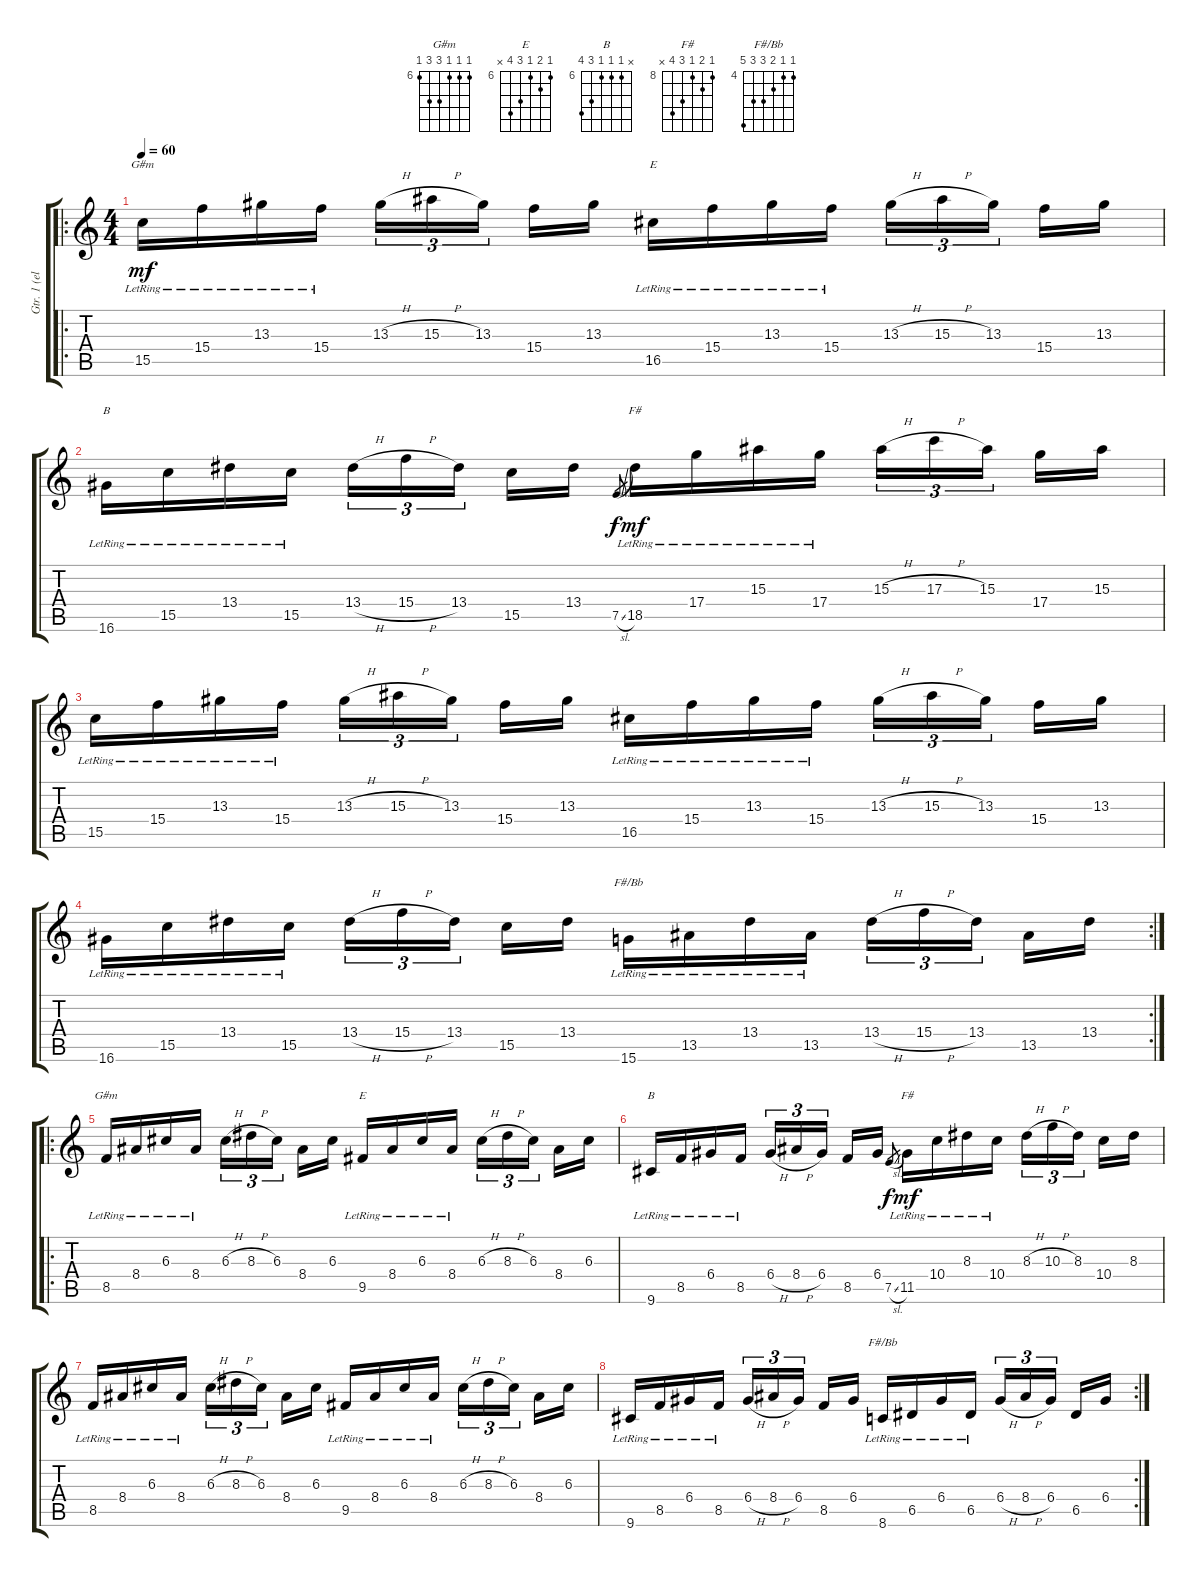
\track ("Gtr. 1 (elec.)" "Gtr. 1 (el") {instrument electricguitarclean}
\staff {score tabs}
\tuning (E4 B3 G3 D3 A2 E2) {hide}
\chord ("G#m" 13 13 13 15 15 13) {firstfret 13}
\chord ("E" 13 14 13 15 16 x) {firstfret 13}
\chord ("B" x 13 13 13 15 16) {firstfret 13}
\chord ("F#" 15 16 15 17 18 x) {firstfret 15}
\chord ("F#/Bb" 11 11 12 13 13 15) {firstfret 11}
\chord ("G#m" 6 6 6 8 8 6) {firstfret 6}
\chord ("E" 6 7 6 8 9 x) {firstfret 6}
\chord ("B" x 6 6 6 8 9) {firstfret 6}
\chord ("F#" 8 9 8 10 11 x) {firstfret 8}
\chord ("F#/Bb" 4 4 5 6 6 8) {firstfret 4}
\ro
\ts (4 4)
\tempo 60
\clef g2
\ks c
15.5{lr}.16{ch "G#m" dy mf} 15.4{lr}.16 13.3{lr}.16 15.4{lr}.16 13.3{h}.16{tu (3 2)} 15.3{h}.16{tu (3 2)} 13.3.16{tu (3 2)} 15.4.16 13.3.16 16.5{lr}.16{ch "E"} 15.4{lr}.16 13.3{lr}.16 15.4{lr}.16 13.3{h}.16{tu (3 2)} 15.3{h}.16{tu (3 2)} 13.3.16{tu (3 2)} 15.4.16 13.3.16 |
16.6{lr}.16{ch "B"} 15.5{lr}.16 13.4{lr}.16 15.5{lr}.16 13.4{h}.16{tu (3 2)} 15.4{h}.16{tu (3 2)} 13.4.16{tu (3 2)} 15.5.16 13.4.16 7.5{sl}.8{gr dy f} 18.5{lr}.16{ch "F#" dy mf} 17.4{lr}.16 15.3{lr}.16 17.4{lr}.16 15.3{h}.16{tu (3 2)} 17.3{h}.16{tu (3 2)} 15.3.16{tu (3 2)} 17.4.16 15.3.16 |
15.5{lr}.16 15.4{lr}.16 13.3{lr}.16 15.4{lr}.16 13.3{h}.16{tu (3 2)} 15.3{h}.16{tu (3 2)} 13.3.16{tu (3 2)} 15.4.16 13.3.16 16.5{lr}.16 15.4{lr}.16 13.3{lr}.16 15.4{lr}.16 13.3{h}.16{tu (3 2)} 15.3{h}.16{tu (3 2)} 13.3.16{tu (3 2)} 15.4.16 13.3.16 |
\rc 2
16.6{lr}.16 15.5{lr}.16 13.4{lr}.16 15.5{lr}.16 13.4{h}.16{tu (3 2)} 15.4{h}.16{tu (3 2)} 13.4.16{tu (3 2)} 15.5.16 13.4.16 15.6{lr}.16{ch "F#/Bb"} 13.5{lr}.16 13.4{lr}.16 13.5{lr}.16 13.4{h}.16{tu (3 2)} 15.4{h}.16{tu (3 2)} 13.4.16{tu (3 2)} 13.5.16 13.4.16 |
\ro
8.5{lr}.16{ch "G#m"} 8.4{lr}.16 6.3{lr}.16 8.4{lr}.16 6.3{h}.16{tu (3 2)} 8.3{h}.16{tu (3 2)} 6.3.16{tu (3 2)} 8.4.16 6.3.16 9.5{lr}.16{ch "E"} 8.4{lr}.16 6.3{lr}.16 8.4{lr}.16 6.3{h}.16{tu (3 2)} 8.3{h}.16{tu (3 2)} 6.3.16{tu (3 2)} 8.4.16 6.3.16 |
9.6{lr}.16{ch "B"} 8.5{lr}.16 6.4{lr}.16 8.5{lr}.16 6.4{h}.16{tu (3 2)} 8.4{h}.16{tu (3 2)} 6.4.16{tu (3 2)} 8.5.16 6.4.16 7.5{sl}.8{gr dy f} 11.5{lr}.16{ch "F#" dy mf} 10.4{lr}.16 8.3{lr}.16 10.4{lr}.16 8.3{h}.16{tu (3 2)} 10.3{h}.16{tu (3 2)} 8.3.16{tu (3 2)} 10.4.16 8.3.16 |
8.5{lr}.16 8.4{lr}.16 6.3{lr}.16 8.4{lr}.16 6.3{h}.16{tu (3 2)} 8.3{h}.16{tu (3 2)} 6.3.16{tu (3 2)} 8.4.16 6.3.16 9.5{lr}.16 8.4{lr}.16 6.3{lr}.16 8.4{lr}.16 6.3{h}.16{tu (3 2)} 8.3{h}.16{tu (3 2)} 6.3.16{tu (3 2)} 8.4.16 6.3.16 |
\rc 2
9.6{lr}.16 8.5{lr}.16 6.4{lr}.16 8.5{lr}.16 6.4{h}.16{tu (3 2)} 8.4{h}.16{tu (3 2)} 6.4.16{tu (3 2)} 8.5.16 6.4.16 8.6{lr}.16{ch "F#/Bb"} 6.5{lr}.16 6.4{lr}.16 6.5{lr}.16 6.4{h}.16{tu (3 2)} 8.4{h}.16{tu (3 2)} 6.4.16{tu (3 2)} 6.5.16 6.4.16
